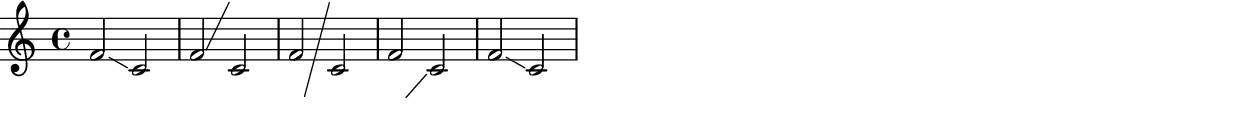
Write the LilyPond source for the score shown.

%% Generated by lilypond-book
%% Options: [exampleindent=10.16\mm,indent=0\mm,line-width=160\mm,paper-height=845.047\pt,paper-width=597.508\pt,papersize='(cons (* 597.508 pt) (* 845.047 pt))]
\include "lilypond-book-preamble.ly"


% ****************************************************************
% Start cut-&-pastable-section
% ****************************************************************

#(ly:set-option 'eps-box-padding 3.000000)



\paper {
  #(set-paper-size '(cons (* 597.508 pt) (* 845.047 pt)))
  indent = 0\mm
  line-width = 160\mm
  % offset the left padding, also add 1mm as lilypond creates cropped
  % images with a little space on the right
  line-width = #(- line-width (* mm  3.000000) (* mm 1))
}

\layout {
  
}




% ****************************************************************
% ly snippet:
% ****************************************************************
\sourcefilename "/lilypond-2.26.0/input/regression/property-nested-revert.ly"
\sourcefileline 0

\header
{
  texidoc = "nested properties may also be reverted. This uses
Scheme list syntax."

}

\version "2.19.21"

\relative {
  f'2 \glissando c
  \override Glissando.bound-details.right.Y = #4
  f2 \glissando c |
  \override Glissando.bound-details.left.Y = #-6
  f2 \glissando c
  \revert Glissando.bound-details.right.Y
  f2 \glissando c
  \revert Glissando.bound-details.left.Y
  f2 \glissando c
}


\paper {
  ragged-right = ##t
}



% ****************************************************************
% end ly snippet
% ****************************************************************
